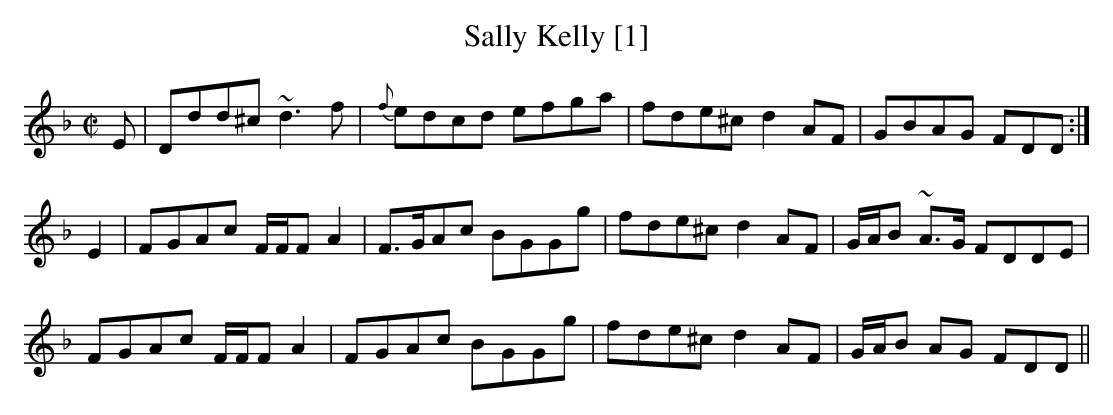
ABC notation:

X:1
T:Sally Kelly [1]
M:C|
L:1/8
K:Dmin
E|Ddd^c ~d3f|{f}edcd efga|fde^c d2 AF|GBAG FDD:|
E2|FGAc F/F/F A2|F>GAc BGGg|fde^c d2AF|G/A/B ~A>G FDDE|
FGAc F/F/F A2|FGAc BGGg|fde^c d2 AF|G/A/B AG FDD||
